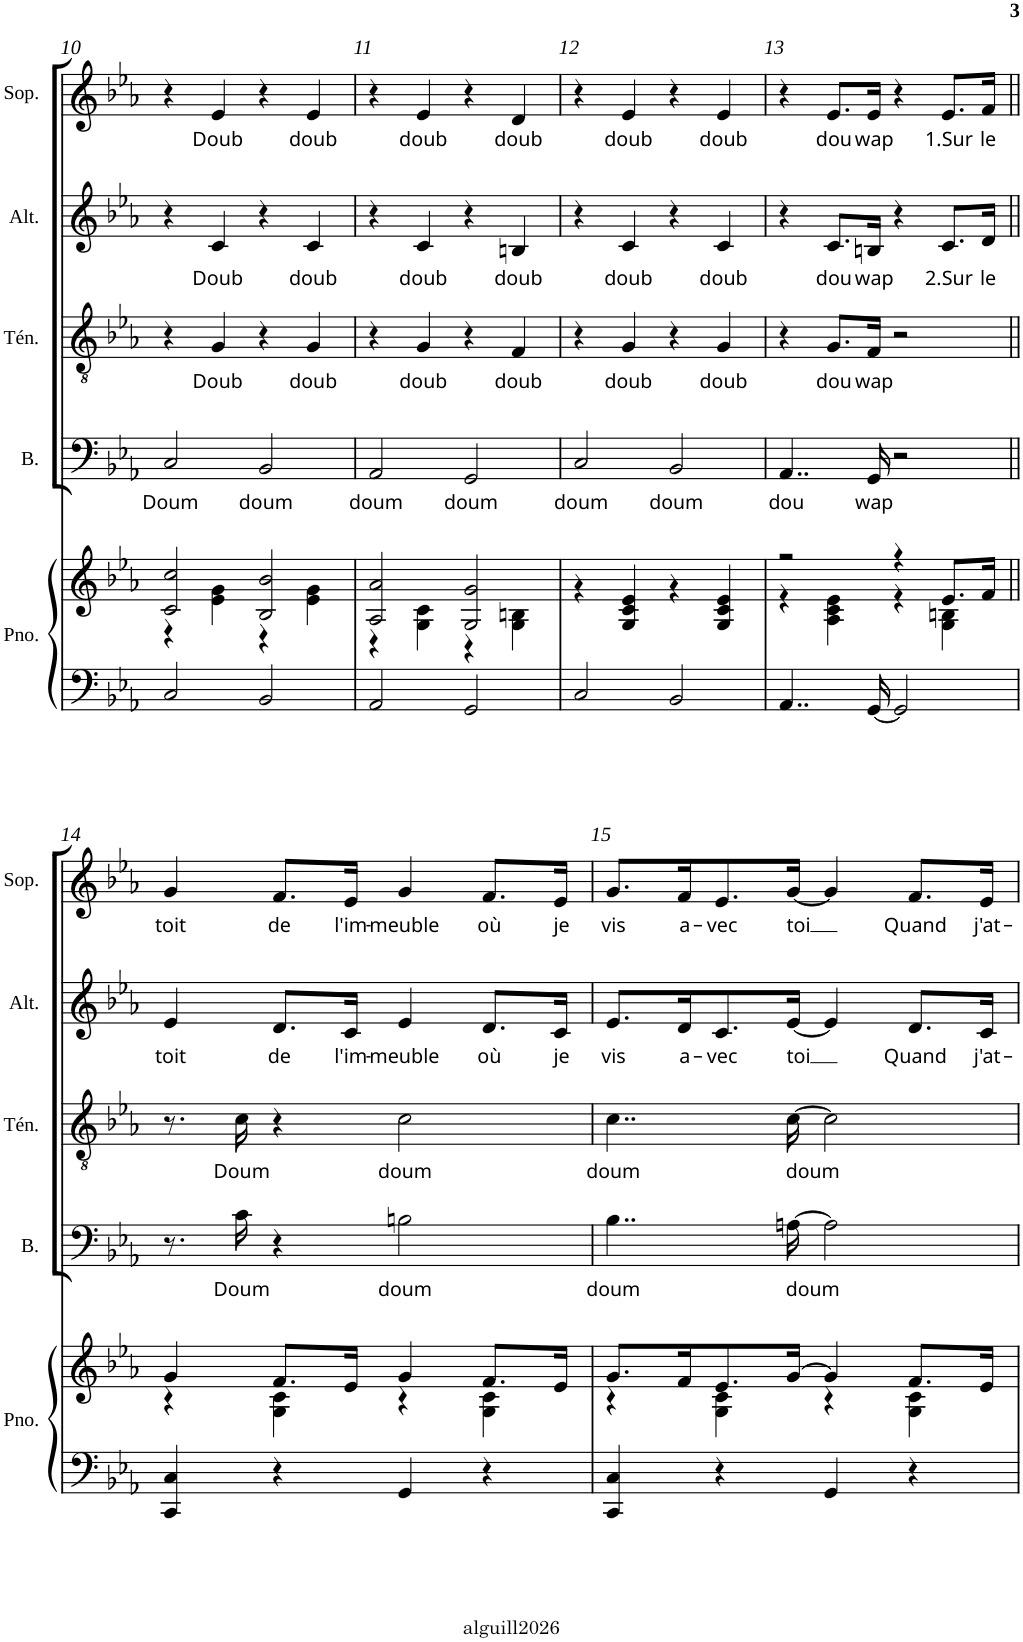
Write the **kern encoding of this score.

**kern	**kern	**kern	**text	**kern	**text	**kern	**text	**kern	**text
*part5	*part5	*part4	*part4	*part3	*part3	*part2	*part2	*part1	*part1
*staff6	*staff5	*staff4	*staff4	*staff3	*staff3	*staff2	*staff2	*staff1	*staff1
*I"Piano	*	*I"Basse	*	*I"Ténor	*	*I"Alto	*	*I"Soprano	*
*I'Pno.	*	*I'B.	*	*I'Tén.	*	*I'Alt.	*	*I'Sop.	*
!!LO:PB:g=z
*clefF4	*clefG2	*clefF4	*	*clefGv2	*	*clefG2	*	*clefG2	*
*k[b-e-a-]	*k[b-e-a-]	*k[b-e-a-]	*	*k[b-e-a-]	*	*k[b-e-a-]	*	*k[b-e-a-]	*
*c:	*c:	*c:	*	*c:	*	*c:	*	*c:	*
*M2/2	*M2/2	*M2/2	*	*M2/2	*	*M2/2	*	*M2/2	*
*met(c|)	*met(c|)	*met(c|)	*	*met(c|)	*	*met(c|)	*	*met(c|)	*
=10	=10	=10	=10	=10	=10	=10	=10	=10	=10
*	*^	*	*	*	*	*	*	*	*
!	!	!	!	!LO:LY:b	!	!	!	!	!	!
2C/	2c/ 2cc/	4r	2C/	Doum	4r	.	4r	.	4r	.
!	!	!	!	!	!	!LO:LY:b	!	!LO:LY:b	!	!LO:LY:b
.	.	4e-\ 4g\	.	.	4G/	Doub	4c/	Doub	4e-/	Doub
!	!	!	!	!LO:LY:b	!	!	!	!	!	!
2BB-/	2B-/ 2b-/	4r	2BB-/	doum	4r	.	4r	.	4r	.
!	!	!	!	!	!	!LO:LY:b	!	!LO:LY:b	!	!LO:LY:b
.	.	4e-\ 4g\	.	.	4G/	doub	4c/	doub	4e-/	doub
=11	=11	=11	=11	=11	=11	=11	=11	=11	=11	=11
!	!	!	!	!LO:LY:b	!	!	!	!	!	!
2AA-/	2A-/ 2a-/	4r	2AA-/	doum	4r	.	4r	.	4r	.
!	!	!	!	!	!	!LO:LY:b	!	!LO:LY:b	!	!LO:LY:b
.	.	4G\ 4c\	.	.	4G/	doub	4c/	doub	4e-/	doub
!	!	!	!	!LO:LY:b	!	!	!	!	!	!
2GG/	2G/ 2g/	4r	2GG/	doum	4r	.	4r	.	4r	.
!	!	!	!	!	!	!LO:LY:b	!	!LO:LY:b	!	!LO:LY:b
.	.	4G\ 4Bn\	.	.	4F/	doub	4Bn/	doub	4d/	doub
=12	=12	=12	=12	=12	=12	=12	=12	=12	=12	=12
!	!	!	!	!LO:LY:b	!	!	!	!	!	!
2C/	1ryy	4r	2C/	doum	4r	.	4r	.	4r	.
!	!	!	!	!	!	!LO:LY:b	!	!LO:LY:b	!	!LO:LY:b
.	.	4G/ 4c/ 4e-/	.	.	4G/	doub	4c/	doub	4e-/	doub
!	!	!	!	!LO:LY:b	!	!	!	!	!	!
2BB-/	.	4r	2BB-/	doum	4r	.	4r	.	4r	.
!	!	!	!	!	!	!LO:LY:b	!	!LO:LY:b	!	!LO:LY:b
.	.	4G/ 4c/ 4e-/	.	.	4G/	doub	4c/	doub	4e-/	doub
=13	=13	=13	=13	=13	=13	=13	=13	=13	=13	=13
!	!	!	!	!LO:LY:b	!	!	!	!	!	!
4..AA-/	2r	4r	4..AA-/	dou	4r	.	4r	.	4r	.
!	!	!	!	!	!	!LO:LY:b	!	!LO:LY:b	!	!LO:LY:b
.	.	4A-\ 4c\ 4e-\	.	.	8.G/L	dou	8.c/L	dou	8.e-/L	dou
!	!	!	!	!LO:LY:b	!	!LO:LY:b	!	!LO:LY:b	!	!LO:LY:b
[16GG/	.	.	16GG/	wap	16F/Jk	wap	16Bn/Jk	wap	16e-/Jk	wap
2GG/]	4r	4r	2r	.	2r	.	4r	.	4r	.
!	!	!	!	!	!	!	!	!LO:LY:b	!	!LO:LY:b
.	8.e-/L	4G\ 4Bn\	.	.	.	.	8.c/L	2.Sur	8.e-/L	1.Sur
!	!	!	!	!	!	!	!	!LO:LY:b	!	!LO:LY:b
.	16f/Jk	.	.	.	.	.	16d/Jk	le	16f/Jk	le
!!LO:LB:g=z
=14||	=14||	=14||	=14||	=14||	=14||	=14||	=14||	=14||	=14||	=14||
!	!	!	!	!	!	!	!	!LO:LY:b	!	!LO:LY:b
4CC/ 4C/	4g/	4r	8.r	.	8.r	.	4e-/	toit	4g/	toit
!	!	!	!	!LO:LY:b	!	!LO:LY:b	!	!	!	!
.	.	.	16c\	Doum	16c\	Doum	.	.	.	.
!	!	!	!	!	!	!	!	!LO:LY:b	!	!LO:LY:b
4r	8.f/L	4G\ 4c\	4r	.	4r	.	8.d/L	de	8.f/L	de
!	!	!	!	!	!	!	!	!LO:LY:b	!	!LO:LY:b
.	16e-/Jk	.	.	.	.	.	16c/Jk	l'im-	16e-/Jk	l'im-
!	!	!	!	!LO:LY:b	!	!LO:LY:b	!	!LO:LY:b	!	!LO:LY:b
4GG/	4g/	4r	2Bn\	doum	2c\	doum	4e-/	-meuble	4g/	-meuble
!	!	!	!	!	!	!	!	!LO:LY:b	!	!LO:LY:b
4r	8.f/L	4G\ 4c\	.	.	.	.	8.d/L	où	8.f/L	où
!	!	!	!	!	!	!	!	!LO:LY:b	!	!LO:LY:b
.	16e-/Jk	.	.	.	.	.	16c/Jk	je	16e-/Jk	je
=15	=15	=15	=15	=15	=15	=15	=15	=15	=15	=15
!	!	!	!	!LO:LY:b	!	!LO:LY:b	!	!LO:LY:b	!	!LO:LY:b
4CC/ 4C/	8.g/L	4r	4..B-\	doum	4..c\	doum	8.e-/L	vis	8.g/L	vis
!	!	!	!	!	!	!	!	!LO:LY:b	!	!LO:LY:b
.	16f/K	.	.	.	.	.	16d/K	a-	16f/K	a-
!	!	!	!	!	!	!	!	!LO:LY:b	!	!LO:LY:b
4r	8.e-/	4G\ 4c\	.	.	.	.	8.c/	-vec	8.e-/	-vec
!	!	!	!	!LO:LY:b	!	!LO:LY:b	!	!LO:LY:b	!	!LO:LY:b
.	[>16g/Jk	.	[16An\	doum	[16c\	doum	[16e-/Jk	toi	[16g/Jk	toi
4GG/	4g/]	4r	2A\]	.	2c\]	.	4e-/]	.	4g/]	.
!	!	!	!	!	!	!	!	!LO:LY:b	!	!LO:LY:b
4r	8.f/L	4G\ 4c\	.	.	.	.	8.d/L	Quand	8.f/L	Quand
!	!	!	!	!	!	!	!	!LO:LY:b	!	!LO:LY:b
.	16e-/Jk	.	.	.	.	.	16c/Jk	j'at-	16e-/Jk	j'at-
*	*v	*v	*	*	*	*	*	*	*	*
=	=	=	=	=	=	=	=	=	=
*-	*-	*-	*-	*-	*-	*-	*-	*-	*-
